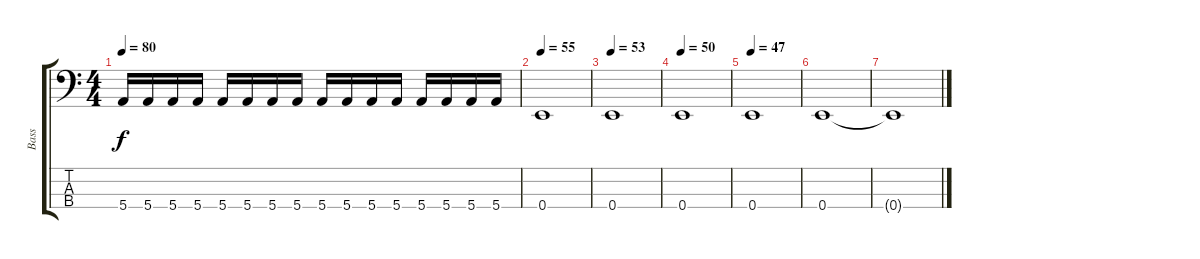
\track ("Bass" "Bass") {instrument electricbassfinger}
\staff {score tabs}
\tuning (G2 D2 A1 E1) {hide}
\ts (4 4)
\tempo 80
\clef f4
\ks c
5.4.16{dy f} 5.4.16 5.4.16 5.4.16 5.4.16 5.4.16 5.4.16 5.4.16 5.4.16 5.4.16 5.4.16 5.4.16 5.4.16 5.4.16 5.4.16 5.4.16 |
\tempo 55
0.4.1 |
\tempo 53
0.4.1 |
\tempo 50
0.4.1 |
\tempo 47
0.4.1 |
0.4.1 |
0.4{t}.1
